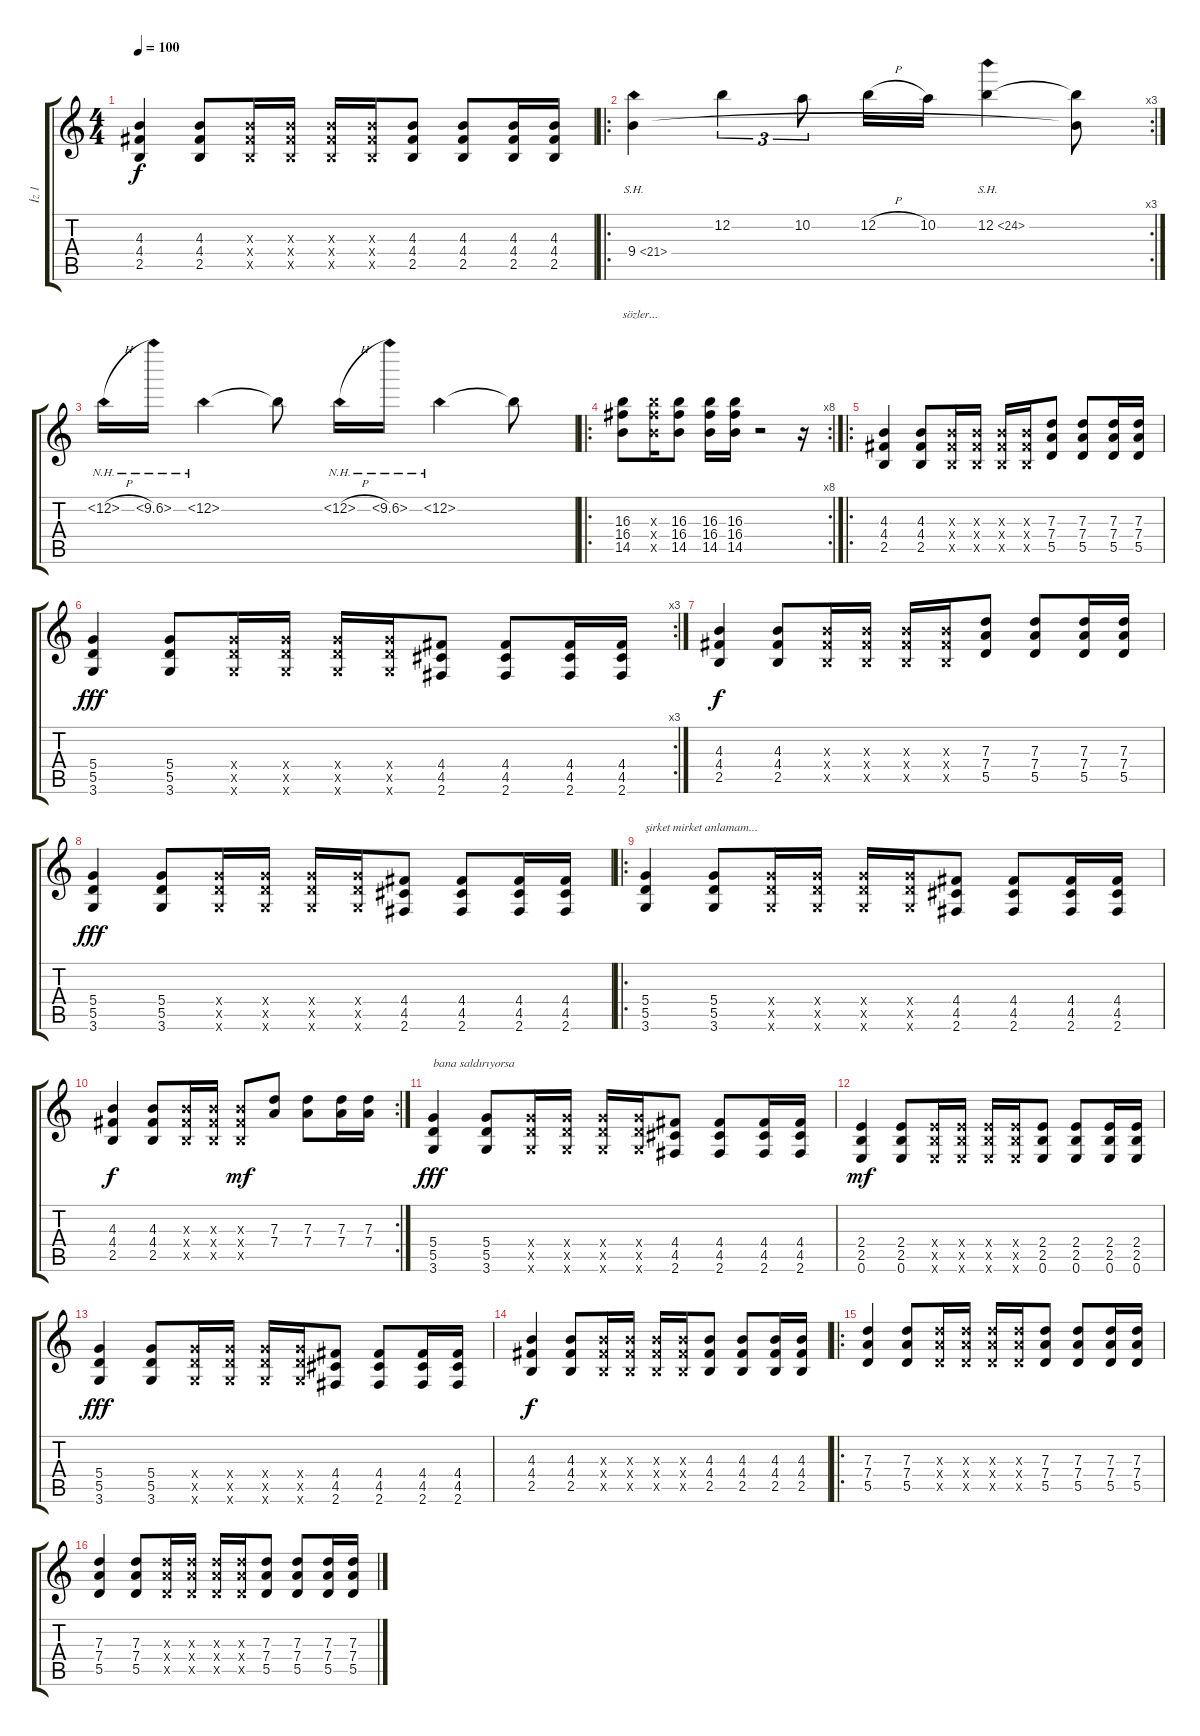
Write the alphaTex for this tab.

\track ("İz 1" "İz 1") {instrument distortionguitar}
\staff {score tabs}
\tuning (E4 B3 G3 D3 A2 E2) {hide}
\ts (4 4)
\tempo 100
\clef g2
\ks c
(4.3 4.4 2.5).4{dy f} (4.3 4.4 2.5).8 (4.3{x} 4.4{x} 2.5{x}).16 (4.3{x} 4.4{x} 2.5{x}).16 (4.3{x} 4.4{x} 2.5{x}).16 (4.3{x} 4.4{x} 2.5{x}).16 (4.3 4.4 2.5).8 (4.3 4.4 2.5).8 (4.3 4.4 2.5).16 (4.3 4.4 2.5).16 |
\ro
\rc 3
9.4{sh 12}.4 12.2.4{tu (3 2)} 10.2.8{tu (3 2)} 12.2{h}.16 10.2.16 12.2{sh 12}.4 (12.2{t} 9.4{t}).8 |
12.2{nh h}.16 10.2{nh}.16 12.2{nh}.4 12.2{t}.8 12.2{nh h}.16 10.2{nh}.16 12.2{nh}.4 12.2{t}.8 |
\ro
\rc 8
(16.3 16.4 14.5).8{txt "sözler..."} (16.3{x} 16.4{x} 14.5{x}).16 (16.3 16.4 14.5).8 (16.3 16.4 14.5).16 (16.3 16.4 14.5).16 r.2 r.16 |
\ro
(4.3 4.4 2.5).4 (4.3 4.4 2.5).8 (4.3{x} 4.4{x} 2.5{x}).16 (4.3{x} 4.4{x} 2.5{x}).16 (4.3{x} 4.4{x} 2.5{x}).16 (4.3{x} 4.4{x} 2.5{x}).16 (7.3 7.4 5.5).8 (7.3 7.4 5.5).8 (7.3 7.4 5.5).16 (7.3 7.4 5.5).16 |
\rc 3
(5.4 5.5 3.6).4{dy fff} (5.4 5.5 3.6).8 (5.4{x} 5.5{x} 3.6{x}).16 (5.4{x} 5.5{x} 3.6{x}).16 (5.4{x} 5.5{x} 3.6{x}).16 (5.4{x} 5.5{x} 3.6{x}).16 (4.4 4.5 2.6).8 (4.4 4.5 2.6).8 (4.4 4.5 2.6).16 (4.4 4.5 2.6).16 |
(4.3 4.4 2.5).4{dy f} (4.3 4.4 2.5).8 (4.3{x} 4.4{x} 2.5{x}).16 (4.3{x} 4.4{x} 2.5{x}).16 (4.3{x} 4.4{x} 2.5{x}).16 (4.3{x} 4.4{x} 2.5{x}).16 (7.3 7.4 5.5).8 (7.3 7.4 5.5).8 (7.3 7.4 5.5).16 (7.3 7.4 5.5).16 |
(5.4 5.5 3.6).4{dy fff} (5.4 5.5 3.6).8 (5.4{x} 5.5{x} 3.6{x}).16 (5.4{x} 5.5{x} 3.6{x}).16 (5.4{x} 5.5{x} 3.6{x}).16 (5.4{x} 5.5{x} 3.6{x}).16 (4.4 4.5 2.6).8 (4.4 4.5 2.6).8 (4.4 4.5 2.6).16 (4.4 4.5 2.6).16 |
\ro
(5.4 5.5 3.6).4{txt "şirket mirket anlamam..."} (5.4 5.5 3.6).8 (5.4{x} 5.5{x} 3.6{x}).16 (5.4{x} 5.5{x} 3.6{x}).16 (5.4{x} 5.5{x} 3.6{x}).16 (5.4{x} 5.5{x} 3.6{x}).16 (4.4 4.5 2.6).8 (4.4 4.5 2.6).8 (4.4 4.5 2.6).16 (4.4 4.5 2.6).16 |
\rc 2
(4.3 4.4 2.5).4{dy f} (4.3 4.4 2.5).8 (4.3{x} 4.4{x} 2.5{x}).16 (4.3{x} 4.4{x} 2.5{x}).16 (4.3{x} 4.4{x} 2.5{x}).8{dy mf} (7.3 7.4).8 (7.3 7.4).8 (7.3 7.4).16 (7.3 7.4).16 |
(5.4 5.5 3.6).4{txt "bana saldırıyorsa" dy fff} (5.4 5.5 3.6).8 (5.4{x} 5.5{x} 3.6{x}).16 (5.4{x} 5.5{x} 3.6{x}).16 (5.4{x} 5.5{x} 3.6{x}).16 (5.4{x} 5.5{x} 3.6{x}).16 (4.4 4.5 2.6).8 (4.4 4.5 2.6).8 (4.4 4.5 2.6).16 (4.4 4.5 2.6).16 |
(2.4 2.5 0.6).4{dy mf} (2.4 2.5 0.6).8 (2.4{x} 2.5{x} 0.6{x}).16 (2.4{x} 2.5{x} 0.6{x}).16 (2.4{x} 2.5{x} 0.6{x}).16 (2.4{x} 2.5{x} 0.6{x}).16 (2.4 2.5 0.6).8 (2.4 2.5 0.6).8 (2.4 2.5 0.6).16 (2.4 2.5 0.6).16 |
(5.4 5.5 3.6).4{dy fff} (5.4 5.5 3.6).8 (5.4{x} 5.5{x} 3.6{x}).16 (5.4{x} 5.5{x} 3.6{x}).16 (5.4{x} 5.5{x} 3.6{x}).16 (5.4{x} 5.5{x} 3.6{x}).16 (4.4 4.5 2.6).8 (4.4 4.5 2.6).8 (4.4 4.5 2.6).16 (4.4 4.5 2.6).16 |
(4.3 4.4 2.5).4{dy f} (4.3 4.4 2.5).8 (4.3{x} 4.4{x} 2.5{x}).16 (4.3{x} 4.4{x} 2.5{x}).16 (4.3{x} 4.4{x} 2.5{x}).16 (4.3{x} 4.4{x} 2.5{x}).16 (4.3 4.4 2.5).8 (4.3 4.4 2.5).8 (4.3 4.4 2.5).16 (4.3 4.4 2.5).16 |
\ro
(7.3 7.4 5.5).4 (7.3 7.4 5.5).8 (7.3{x} 7.4{x} 5.5{x}).16 (7.3{x} 7.4{x} 5.5{x}).16 (7.3{x} 7.4{x} 5.5{x}).16 (7.3{x} 7.4{x} 5.5{x}).16 (7.3 7.4 5.5).8 (7.3 7.4 5.5).8 (7.3 7.4 5.5).16 (7.3 7.4 5.5).16 |
(7.3 7.4 5.5).4 (7.3 7.4 5.5).8 (7.3{x} 7.4{x} 5.5{x}).16 (7.3{x} 7.4{x} 5.5{x}).16 (7.3{x} 7.4{x} 5.5{x}).16 (7.3{x} 7.4{x} 5.5{x}).16 (7.3 7.4 5.5).8 (7.3 7.4 5.5).8 (7.3 7.4 5.5).16 (7.3 7.4 5.5).16
